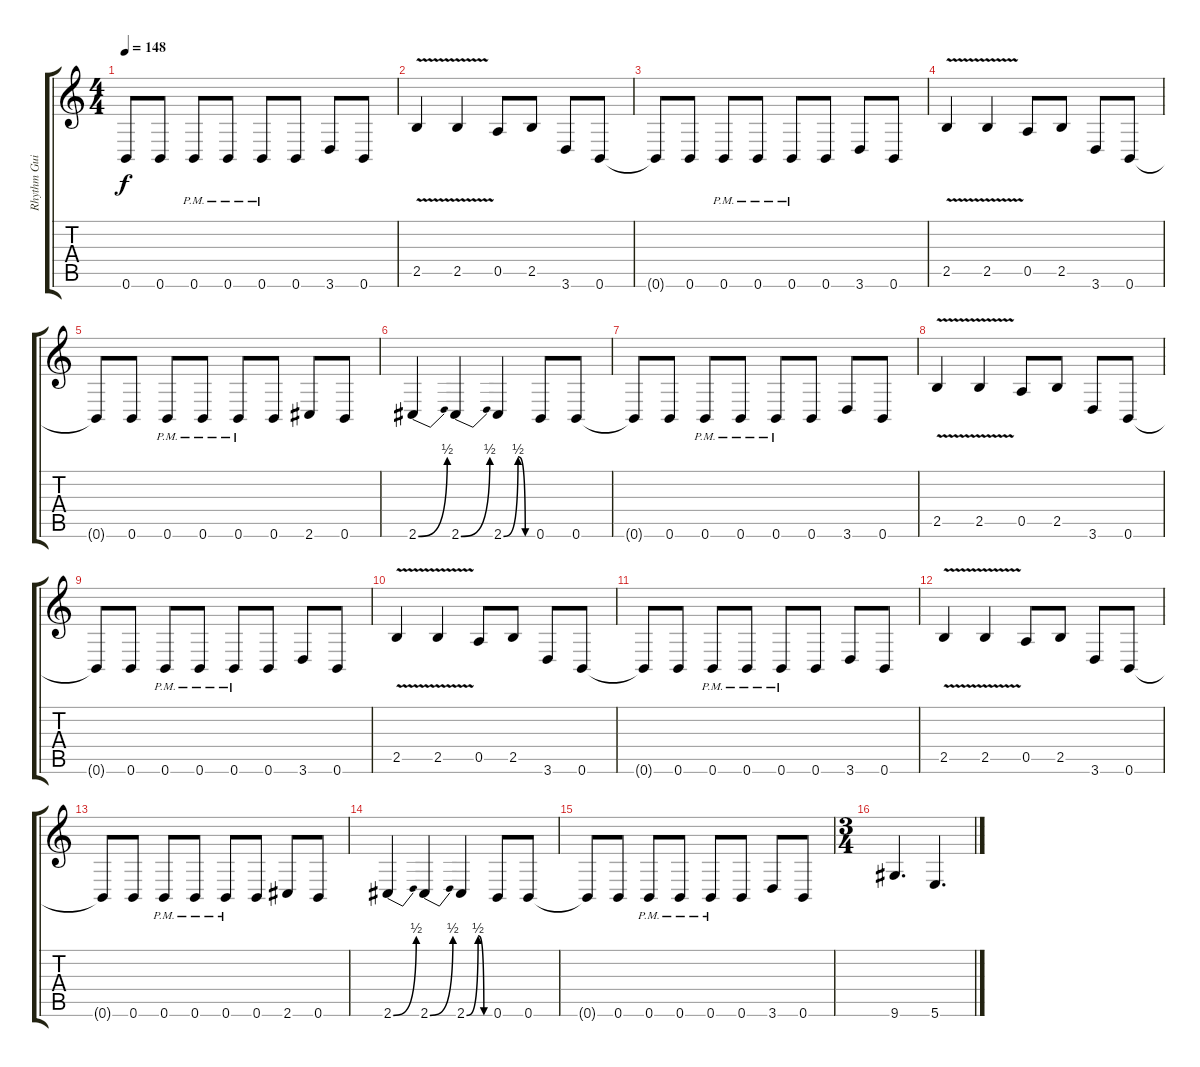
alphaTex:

\track ("Rhythm Guitar 1" "Rhythm Gui") {instrument distortionguitar}
\staff {score tabs}
\tuning (E4 B3 G3 D3 A2 B1) {hide}
\ts (4 4)
\tempo 148
\clef g2
\ks c
0.6{t}.8{dy f} 0.6.8 0.6{pm}.8 0.6{pm}.8 0.6{pm}.8 0.6.8 3.6.8 0.6.8 |
2.5{v}.4 2.5{v}.4 0.5.8 2.5.8 3.6.8 0.6.8 |
0.6{t}.8 0.6.8 0.6{pm}.8 0.6{pm}.8 0.6{pm}.8 0.6.8 3.6.8 0.6.8 |
2.5{v}.4 2.5{v}.4 0.5.8 2.5.8 3.6.8 0.6.8 |
0.6{t}.8 0.6.8 0.6{pm}.8 0.6{pm}.8 0.6{pm}.8 0.6.8 2.6.8 0.6.8 |
2.6{be (bend 0 0 60 2)}.4 2.6{be (bend 0 0 60 2)}.4 2.6{be (custom 0 0 30 2 45 0 60 0)}.4 0.6.8 0.6.8 |
0.6{t}.8 0.6.8 0.6{pm}.8 0.6{pm}.8 0.6{pm}.8 0.6.8 3.6.8 0.6.8 |
2.5{v}.4 2.5{v}.4 0.5.8 2.5.8 3.6.8 0.6.8 |
0.6{t}.8 0.6.8 0.6{pm}.8 0.6{pm}.8 0.6{pm}.8 0.6.8 3.6.8 0.6.8 |
2.5{v}.4 2.5{v}.4 0.5.8 2.5.8 3.6.8 0.6.8 |
0.6{t}.8 0.6.8 0.6{pm}.8 0.6{pm}.8 0.6{pm}.8 0.6.8 3.6.8 0.6.8 |
2.5{v}.4 2.5{v}.4 0.5.8 2.5.8 3.6.8 0.6.8 |
0.6{t}.8 0.6.8 0.6{pm}.8 0.6{pm}.8 0.6{pm}.8 0.6.8 2.6.8 0.6.8 |
2.6{be (bend 0 0 60 2)}.4 2.6{be (bend 0 0 60 2)}.4 2.6{be (custom 0 0 30 2 45 0 60 0)}.4 0.6.8 0.6.8 |
0.6{t}.8 0.6.8 0.6{pm}.8 0.6{pm}.8 0.6{pm}.8 0.6.8 3.6.8 0.6.8 |
\ts (3 4)
9.6.4{d} 5.6.4{d}
